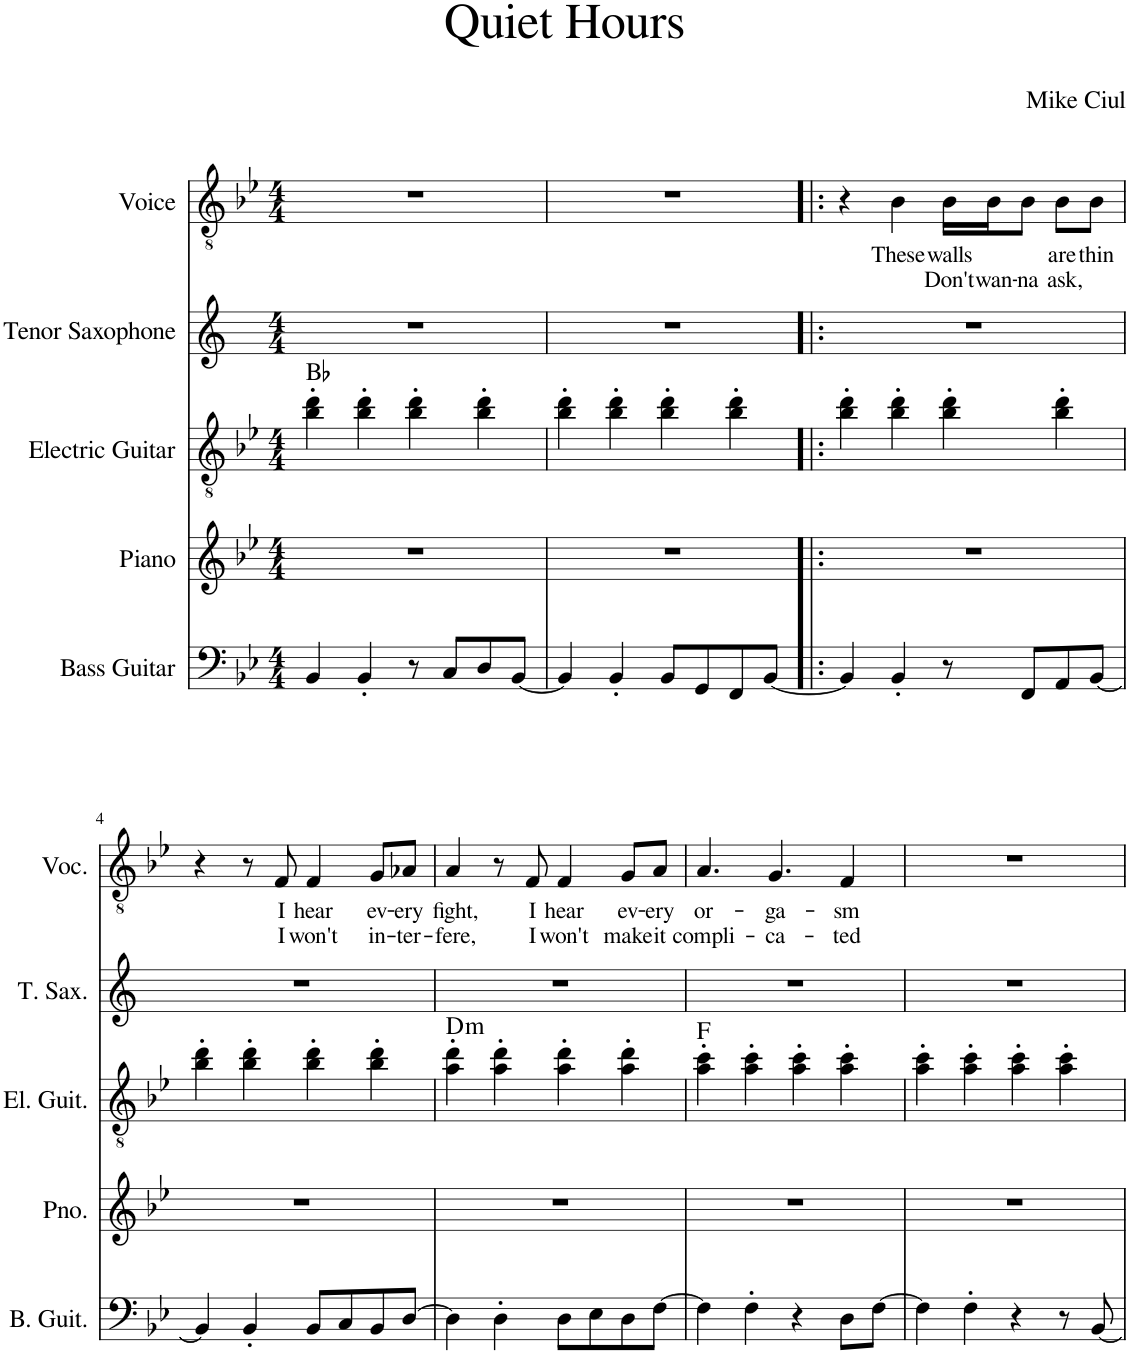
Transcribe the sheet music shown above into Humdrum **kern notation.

**kern	**kern	**kern	**harte	**kern	**kern	**text	**text
*part5	*part4	*part3	*part3	*part2	*part1	*part1	*part1
*staff5	*staff4	*staff3	*	*staff2	*staff1	*staff1	*staff1
*I"Bass Guitar	*I"Piano	*I"Electric Guitar	*	*I"Tenor Saxophone	*I"Voice	*	*
*I'B. Guit.	*I'Pno.	*I'El. Guit.	*	*I'T. Sax.	*I'Voc.	*	*
*clefF4	*clefG2	*clefGv2	*	*clefG2	*clefGv2	*	*
*Trd7c12	*	*	*	*Trd8c14	*	*	*
*k[b-e-]	*k[b-e-]	*k[b-e-]	*	*k[]	*k[b-e-]	*	*
*M4/4	*M4/4	*M4/4	*	*M4/4	*M4/4	*	*
=1	=1	=1	=1	=1	=1	=1	=1
4BB-/	1r	4b-\' 4dd\'	Bb:maj	1r	1r	.	.
4BB-'/	.	4b-\' 4dd\'	.	.	.	.	.
8r	.	4b-\' 4dd\'	.	.	.	.	.
8C/L	.	.	.	.	.	.	.
8D/	.	4b-\' 4dd\'	.	.	.	.	.
[8BB-/J	.	.	.	.	.	.	.
=2	=2	=2	=2	=2	=2	=2	=2
4BB-/]	1r	4b-\' 4dd\'	.	1r	1r	.	.
4BB-'/	.	4b-\' 4dd\'	.	.	.	.	.
8BB-/L	.	4b-\' 4dd\'	.	.	.	.	.
8GG/	.	.	.	.	.	.	.
8FF/	.	4b-\' 4dd\'	.	.	.	.	.
[8BB-/J	.	.	.	.	.	.	.
=3!|:	=3!|:	=3!|:	=3!|:	=3!|:	=3!|:	=3!|:	=3!|:
4BB-/]	1r	4b-\' 4dd\'	.	1r	4r	.	.
!	!	!	!	!	!	!LO:LY:b	!
4BB-'/	.	4b-\' 4dd\'	.	.	4B-\	These	.
!	!	!	!	!	!	!LO:LY:b	!LO:LY:b
8r	.	4b-\' 4dd\'	.	.	16B-\LL	walls	Don't
!	!	!	!	!	!	!	!LO:LY:b
.	.	.	.	.	16B-\J	.	wan-
!	!	!	!	!	!	!	!LO:LY:b
8FF/L	.	.	.	.	8B-\J	.	-na
!	!	!	!	!	!	!LO:LY:b	!LO:LY:b
8AA/	.	4b-\' 4dd\'	.	.	8B-\L	are	ask,
!	!	!	!	!	!	!LO:LY:b	!
[8BB-/J	.	.	.	.	8B-\J	thin	.
!!LO:LB:g=z
=4	=4	=4	=4	=4	=4	=4	=4
4BB-/]	1r	4b-\' 4dd\'	.	1r	4r	.	.
4BB-'/	.	4b-\' 4dd\'	.	.	8r	.	.
!	!	!	!	!	!	!LO:LY:b	!LO:LY:b
.	.	.	.	.	8F/	I	I
!	!	!	!	!	!	!LO:LY:b	!LO:LY:b
8BB-/L	.	4b-\' 4dd\'	.	.	4F/	hear	won't
8C/	.	.	.	.	.	.	.
!	!	!	!	!	!	!LO:LY:b	!LO:LY:b
8BB-/	.	4b-\' 4dd\'	.	.	8G/L	ev-	in-
!	!	!	!	!	!	!LO:LY:b	!LO:LY:b
[8D/J	.	.	.	.	8A-X/J	-ery	-ter-
=5	=5	=5	=5	=5	=5	=5	=5
!	!	!	!LO:H:kt=m	!	!	!LO:LY:b	!LO:LY:b
4D\]	1r	4a\' 4dd\'	D:min	1r	4A/	fight,	-fere,
4D'\	.	4a\' 4dd\'	.	.	8r	.	.
!	!	!	!	!	!	!LO:LY:b	!LO:LY:b
.	.	.	.	.	8F/	I	I
!	!	!	!	!	!	!LO:LY:b	!LO:LY:b
8D\L	.	4a\' 4dd\'	.	.	4F/	hear	won't
8E-\	.	.	.	.	.	.	.
!	!	!	!	!	!	!LO:LY:b	!LO:LY:b
8D\	.	4a\' 4dd\'	.	.	8G/L	ev-	make
!	!	!	!	!	!	!LO:LY:b	!LO:LY:b
[8F\J	.	.	.	.	8A/J	-ery	it
=6	=6	=6	=6	=6	=6	=6	=6
!	!	!	!	!	!	!LO:LY:b	!LO:LY:b
4F\]	1r	4a\' 4cc\'	F:maj	1r	4.A/	or-	compli-
4F'\	.	4a\' 4cc\'	.	.	.	.	.
!	!	!	!	!	!	!LO:LY:b	!LO:LY:b
.	.	.	.	.	4.G/	-ga-	-ca-
4r	.	4a\' 4cc\'	.	.	.	.	.
!	!	!	!	!	!	!LO:LY:b	!LO:LY:b
8D\L	.	4a\' 4cc\'	.	.	4F/	-sm	-ted
[8F\J	.	.	.	.	.	.	.
=7	=7	=7	=7	=7	=7	=7	=7
4F\]	1r	4a\' 4cc\'	.	1r	1r	.	.
4F'\	.	4a\' 4cc\'	.	.	.	.	.
4r	.	4a\' 4cc\'	.	.	.	.	.
8r	.	4a\' 4cc\'	.	.	.	.	.
[8BB-/	.	.	.	.	.	.	.
=	=	=	=	=	=	=	=
*-	*-	*-	*-	*-	*-	*-	*-
